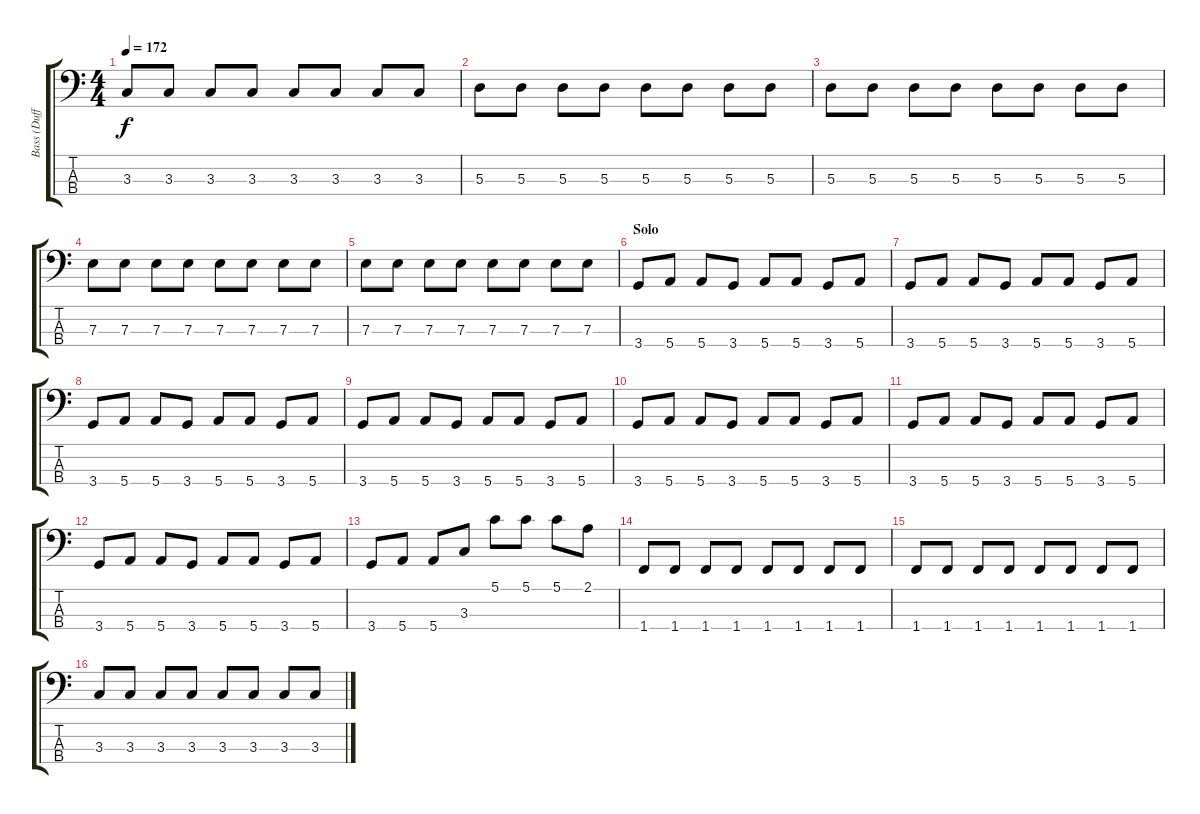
\track ("Bass (Duff)" "Bass (Duff") {instrument electricbasspick}
\staff {score tabs}
\tuning (G2 D2 A1 E1) {hide}
\ts (4 4)
\tempo 172
\clef f4
\ks c
3.3.8{dy f} 3.3.8 3.3.8 3.3.8 3.3.8 3.3.8 3.3.8 3.3.8 |
5.3.8 5.3.8 5.3.8 5.3.8 5.3.8 5.3.8 5.3.8 5.3.8 |
5.3.8 5.3.8 5.3.8 5.3.8 5.3.8 5.3.8 5.3.8 5.3.8 |
7.3.8 7.3.8 7.3.8 7.3.8 7.3.8 7.3.8 7.3.8 7.3.8 |
7.3.8 7.3.8 7.3.8 7.3.8 7.3.8 7.3.8 7.3.8 7.3.8 |
\section ("" "Solo")
3.4.8 5.4.8 5.4.8 3.4.8 5.4.8 5.4.8 3.4.8 5.4.8 |
3.4.8 5.4.8 5.4.8 3.4.8 5.4.8 5.4.8 3.4.8 5.4.8 |
3.4.8 5.4.8 5.4.8 3.4.8 5.4.8 5.4.8 3.4.8 5.4.8 |
3.4.8 5.4.8 5.4.8 3.4.8 5.4.8 5.4.8 3.4.8 5.4.8 |
3.4.8 5.4.8 5.4.8 3.4.8 5.4.8 5.4.8 3.4.8 5.4.8 |
3.4.8 5.4.8 5.4.8 3.4.8 5.4.8 5.4.8 3.4.8 5.4.8 |
3.4.8 5.4.8 5.4.8 3.4.8 5.4.8 5.4.8 3.4.8 5.4.8 |
3.4.8 5.4.8 5.4.8 3.3.8 5.1.8 5.1.8 5.1.8 2.1.8 |
1.4.8 1.4.8 1.4.8 1.4.8 1.4.8 1.4.8 1.4.8 1.4.8 |
1.4.8 1.4.8 1.4.8 1.4.8 1.4.8 1.4.8 1.4.8 1.4.8 |
3.3.8 3.3.8 3.3.8 3.3.8 3.3.8 3.3.8 3.3.8 3.3.8
